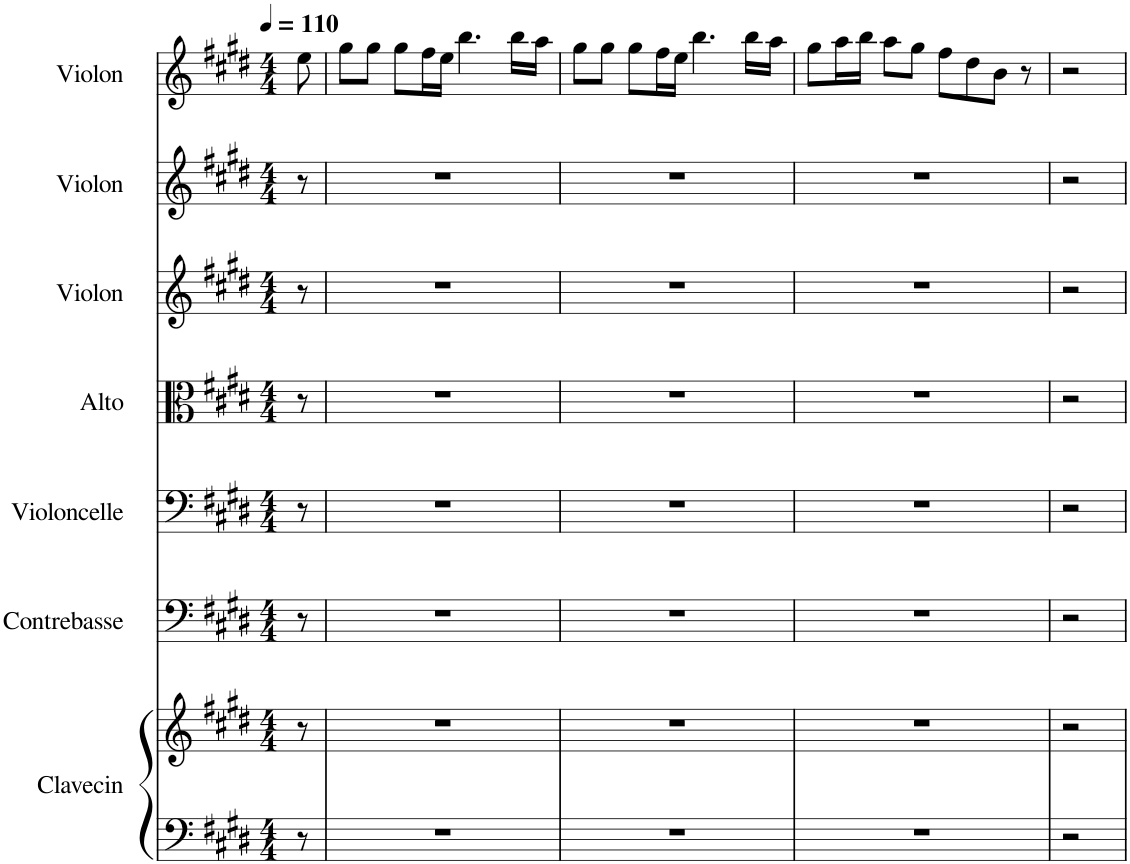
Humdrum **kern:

**kern	**kern	**kern	**kern	**kern	**kern	**kern	**kern
*part7	*part7	*part6	*part5	*part4	*part3	*part2	*part1
*staff8	*staff7	*staff6	*staff5	*staff4	*staff3	*staff2	*staff1
*I"Clavecin	*	*I"Contrebasse	*I"Violoncelle	*I"Alto	*I"Violon	*I"Violon	*I"Violon
*I'Cla.	*	*I'Cb.	*I'Vlc	*I'Alt.	*I'Vln.	*I'Vln.	*I'Vln.
*clefF4	*clefG2	*clefF4	*clefF4	*clefC3	*clefG2	*clefG2	*clefG2
*	*	*Trd7c12	*	*	*	*	*
*k[f#c#g#d#]	*k[f#c#g#d#]	*k[f#c#g#d#]	*k[f#c#g#d#]	*k[f#c#g#d#]	*k[f#c#g#d#]	*k[f#c#g#d#]	*k[f#c#g#d#]
*M4/4	*M4/4	*M4/4	*M4/4	*M4/4	*M4/4	*M4/4	*M4/4
*MM110	*MM110	*MM110	*MM110	*MM110	*MM110	*MM110	*MM110
=1	=1	=1	=1	=1	=1	=1	=1
8r	8r	8r	8r	8r	8r	8r	8ee\
=2	=2	=2	=2	=2	=2	=2	=2
1r	1r	1r	1r	1r	1r	1r	8gg#\L
.	.	.	.	.	.	.	8gg#\J
.	.	.	.	.	.	.	8gg#\L
.	.	.	.	.	.	.	16ff#\L
.	.	.	.	.	.	.	16ee\JJ
.	.	.	.	.	.	.	4.bb\
.	.	.	.	.	.	.	16bb\LL
.	.	.	.	.	.	.	16aa\JJ
=3	=3	=3	=3	=3	=3	=3	=3
1r	1r	1r	1r	1r	1r	1r	8gg#\L
.	.	.	.	.	.	.	8gg#\J
.	.	.	.	.	.	.	8gg#\L
.	.	.	.	.	.	.	16ff#\L
.	.	.	.	.	.	.	16ee\JJ
.	.	.	.	.	.	.	4.bb\
.	.	.	.	.	.	.	16bb\LL
.	.	.	.	.	.	.	16aa\JJ
=4	=4	=4	=4	=4	=4	=4	=4
1r	1r	1r	1r	1r	1r	1r	8gg#\L
.	.	.	.	.	.	.	16aa\L
.	.	.	.	.	.	.	16bb\JJ
.	.	.	.	.	.	.	8aa\L
.	.	.	.	.	.	.	8gg#\J
.	.	.	.	.	.	.	8ff#\L
.	.	.	.	.	.	.	8dd#\
.	.	.	.	.	.	.	8b\J
.	.	.	.	.	.	.	8r
=5	=5	=5	=5	=5	=5	=5	=5
2r	2r	2r	2r	2r	2r	2r	2r
=	=	=	=	=	=	=	=
*-	*-	*-	*-	*-	*-	*-	*-
